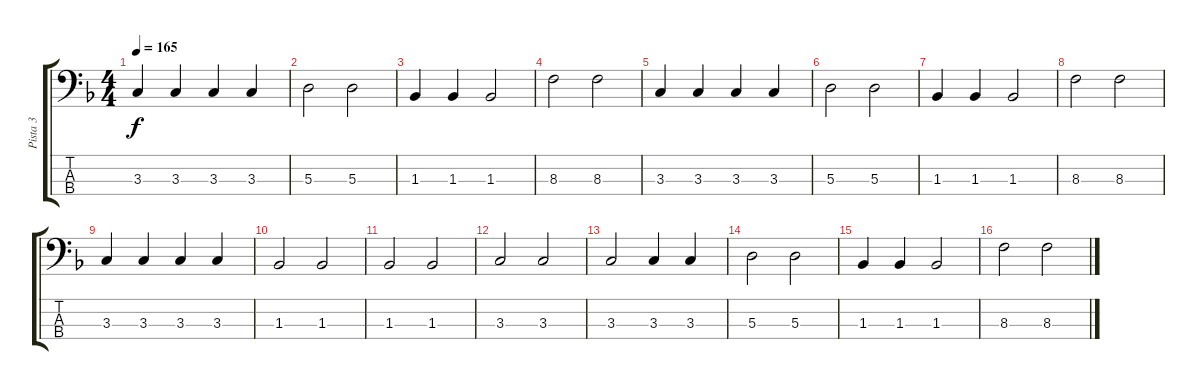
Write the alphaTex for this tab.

\track ("Pista 3" "Pista 3") {instrument electricbassfinger}
\staff {score tabs}
\tuning (G2 D2 A1 E1) {hide}
\ts (4 4)
\tempo 165
\clef f4
\ks f
3.3.4{dy f} 3.3.4 3.3.4 3.3.4 |
5.3.2 5.3.2 |
1.3.4 1.3.4 1.3.2 |
8.3.2 8.3.2 |
3.3.4 3.3.4 3.3.4 3.3.4 |
5.3.2 5.3.2 |
1.3.4 1.3.4 1.3.2 |
8.3.2 8.3.2 |
3.3.4 3.3.4 3.3.4 3.3.4 |
1.3.2 1.3.2 |
1.3.2 1.3.2 |
3.3.2 3.3.2 |
3.3.2 3.3.4 3.3.4 |
5.3.2 5.3.2 |
1.3.4 1.3.4 1.3.2 |
8.3.2 8.3.2
